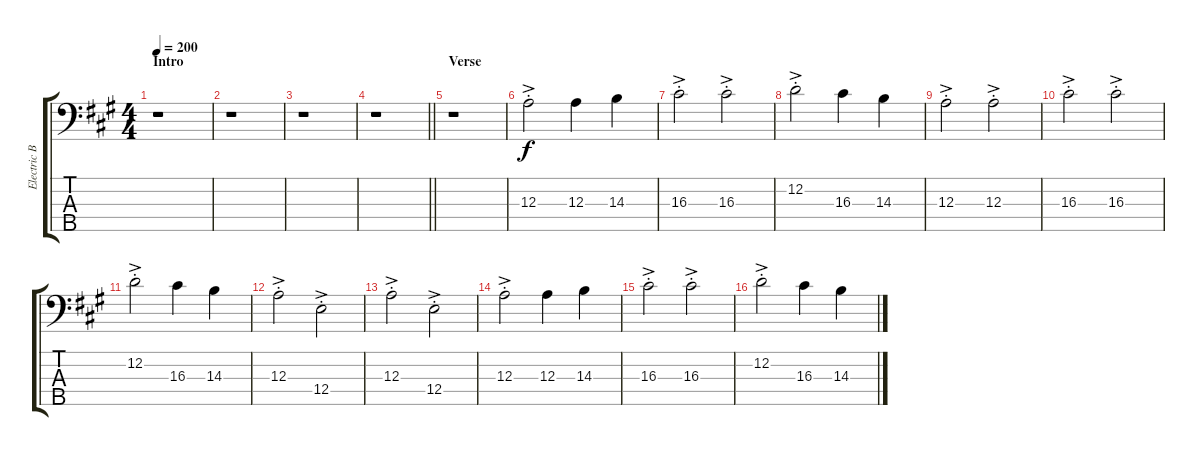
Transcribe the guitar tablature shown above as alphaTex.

\track ("Electric Bass" "Electric B") {instrument electricbassfinger}
\staff {score tabs}
\tuning (G2 D2 A1 E1 B0) {hide}
\ts (4 4)
\section ("" "Intro")
\tempo 200
\clef f4
\ks a
r.1{dy f instrument electricbassfinger} |
r.1 |
r.1 |
\barLineRight lightlight
r.1 |
\section ("" "Verse")
r.1 |
12.3{ac st}.2 12.3.4 14.3.4 |
16.3{ac st}.2 16.3{ac st}.2 |
12.2{ac st}.2 16.3.4 14.3.4 |
12.3{ac st}.2 12.3{ac st}.2 |
16.3{ac st}.2 16.3{ac st}.2 |
12.2{ac st}.2 16.3.4 14.3.4 |
12.3{ac st}.2 12.4{ac st}.2 |
12.3{ac st}.2 12.4{ac st}.2 |
12.3{ac st}.2 12.3.4 14.3.4 |
16.3{ac st}.2 16.3{ac st}.2 |
12.2{ac st}.2 16.3.4 14.3.4
